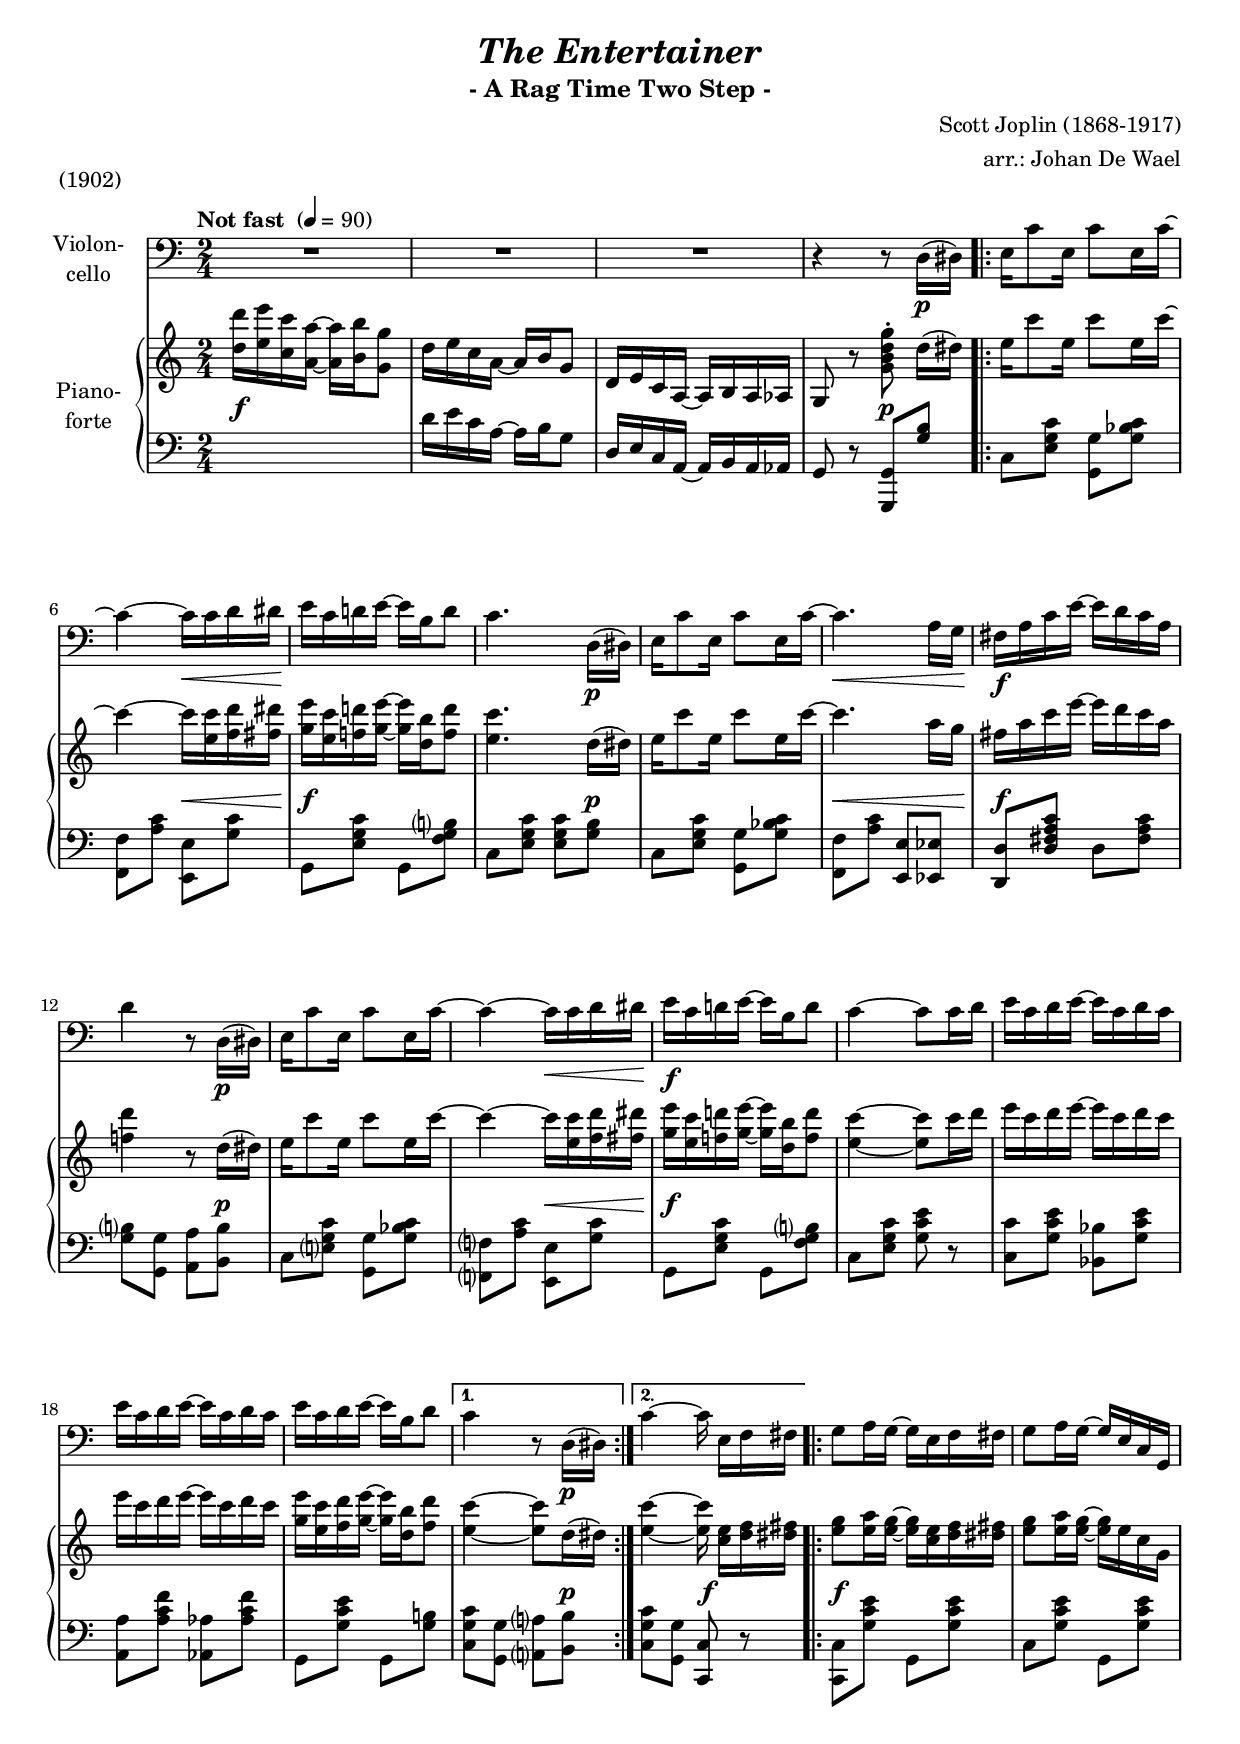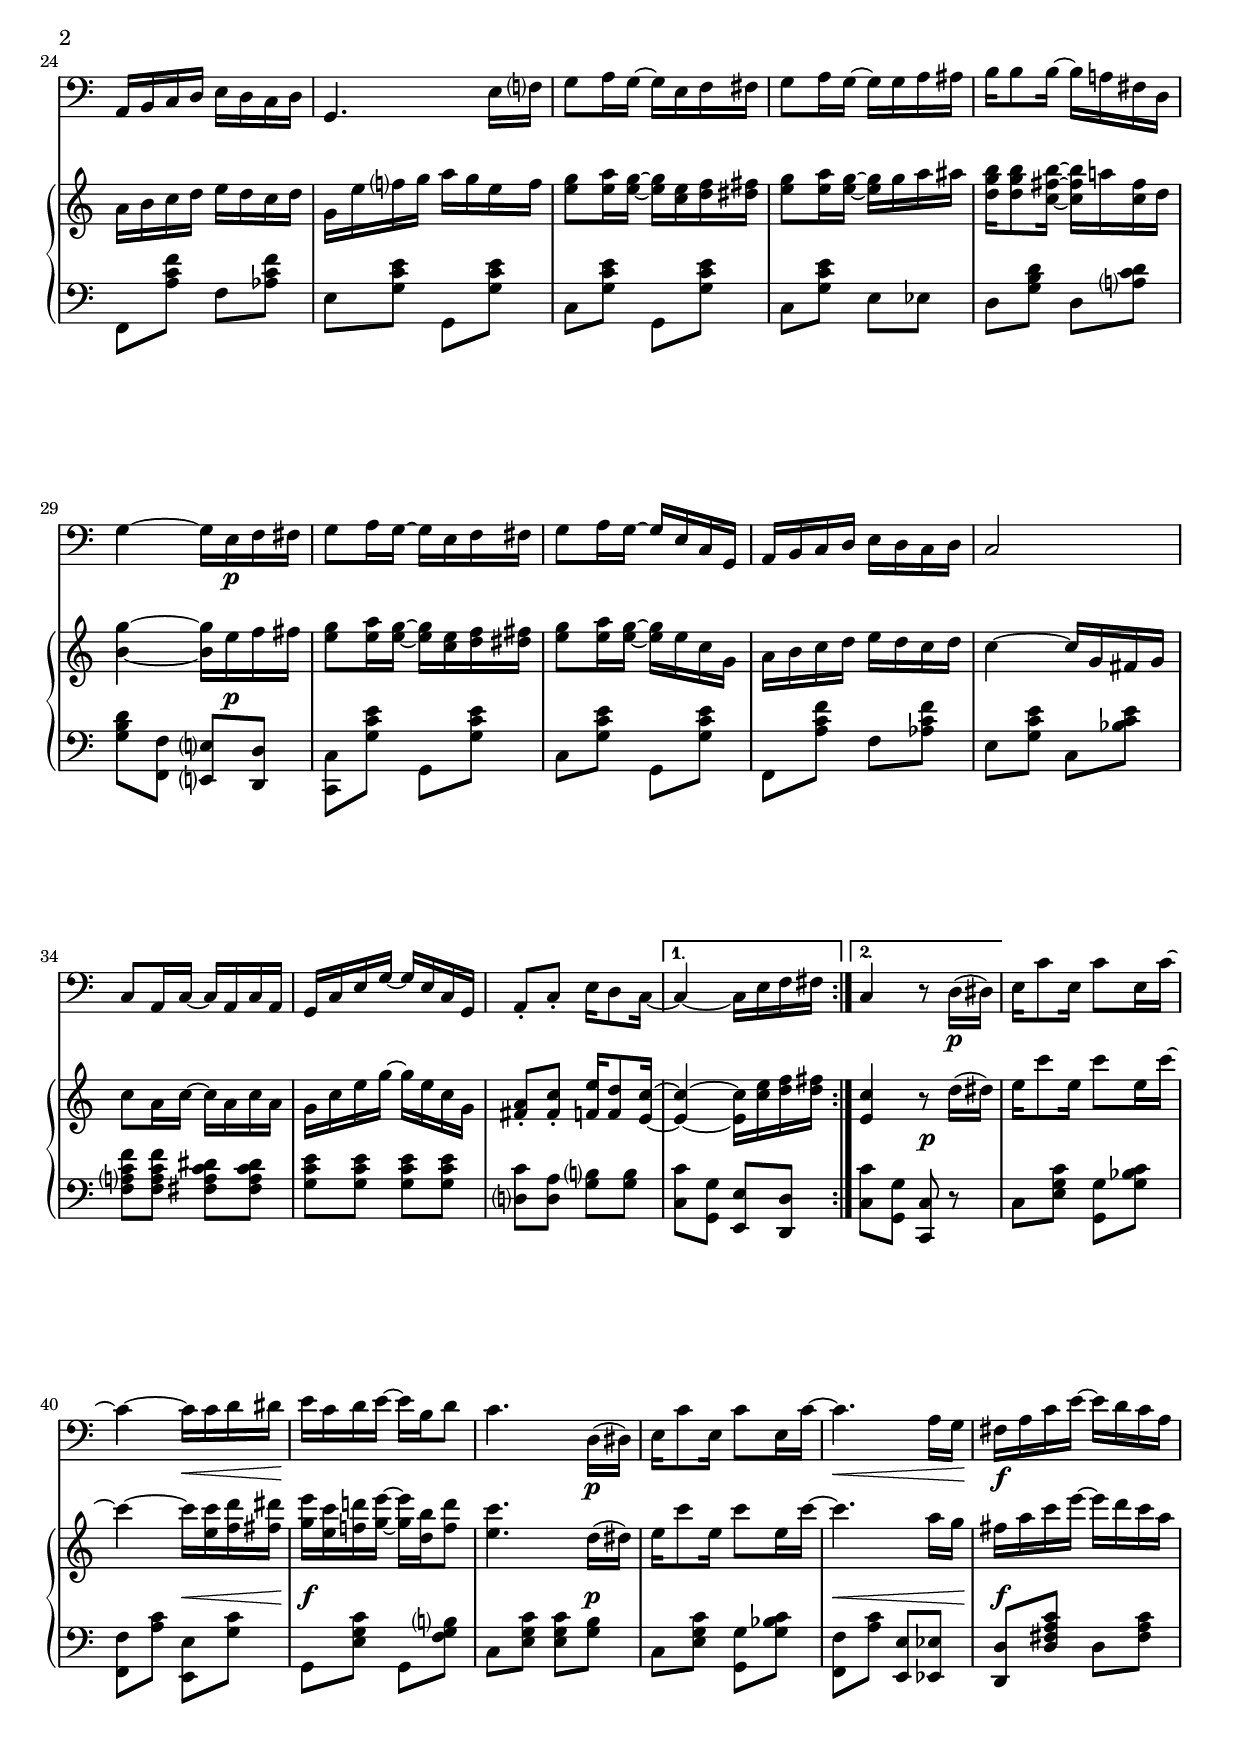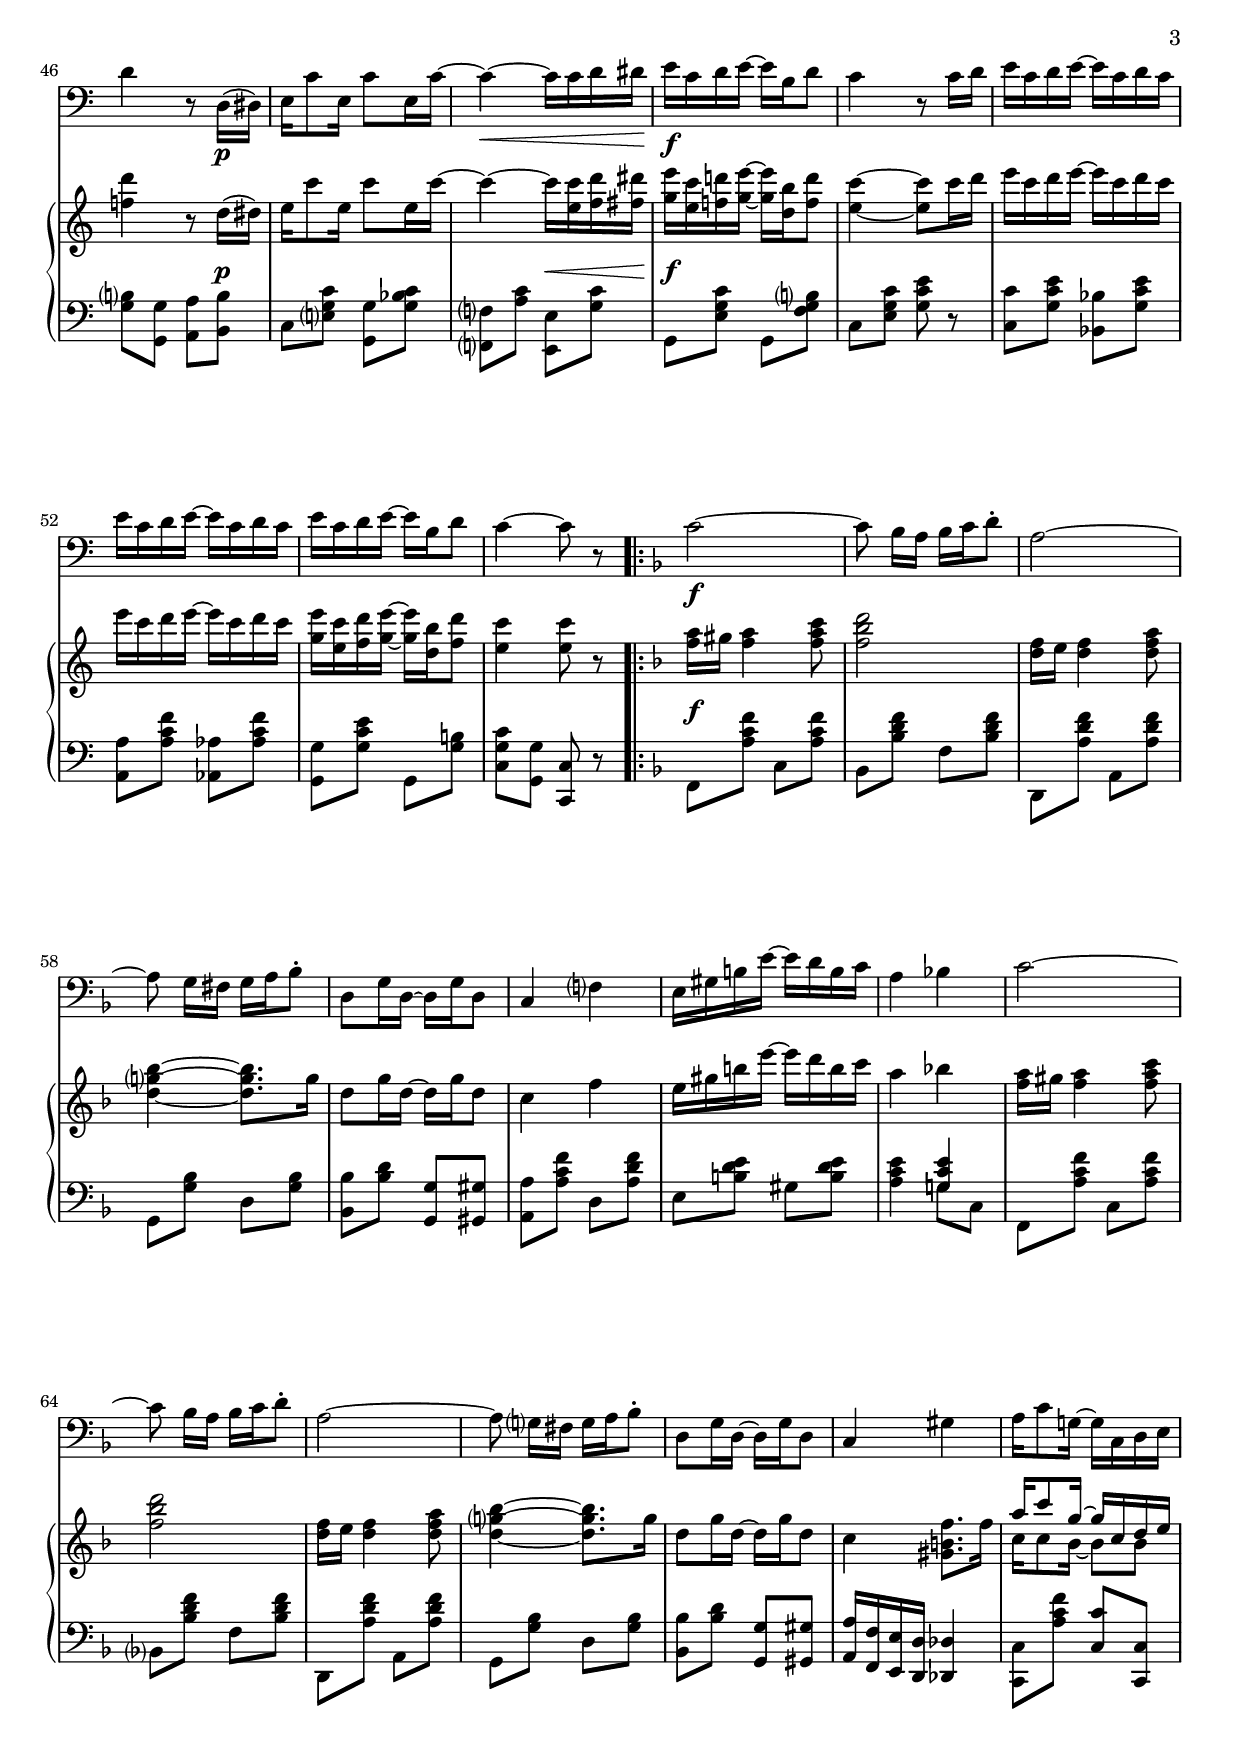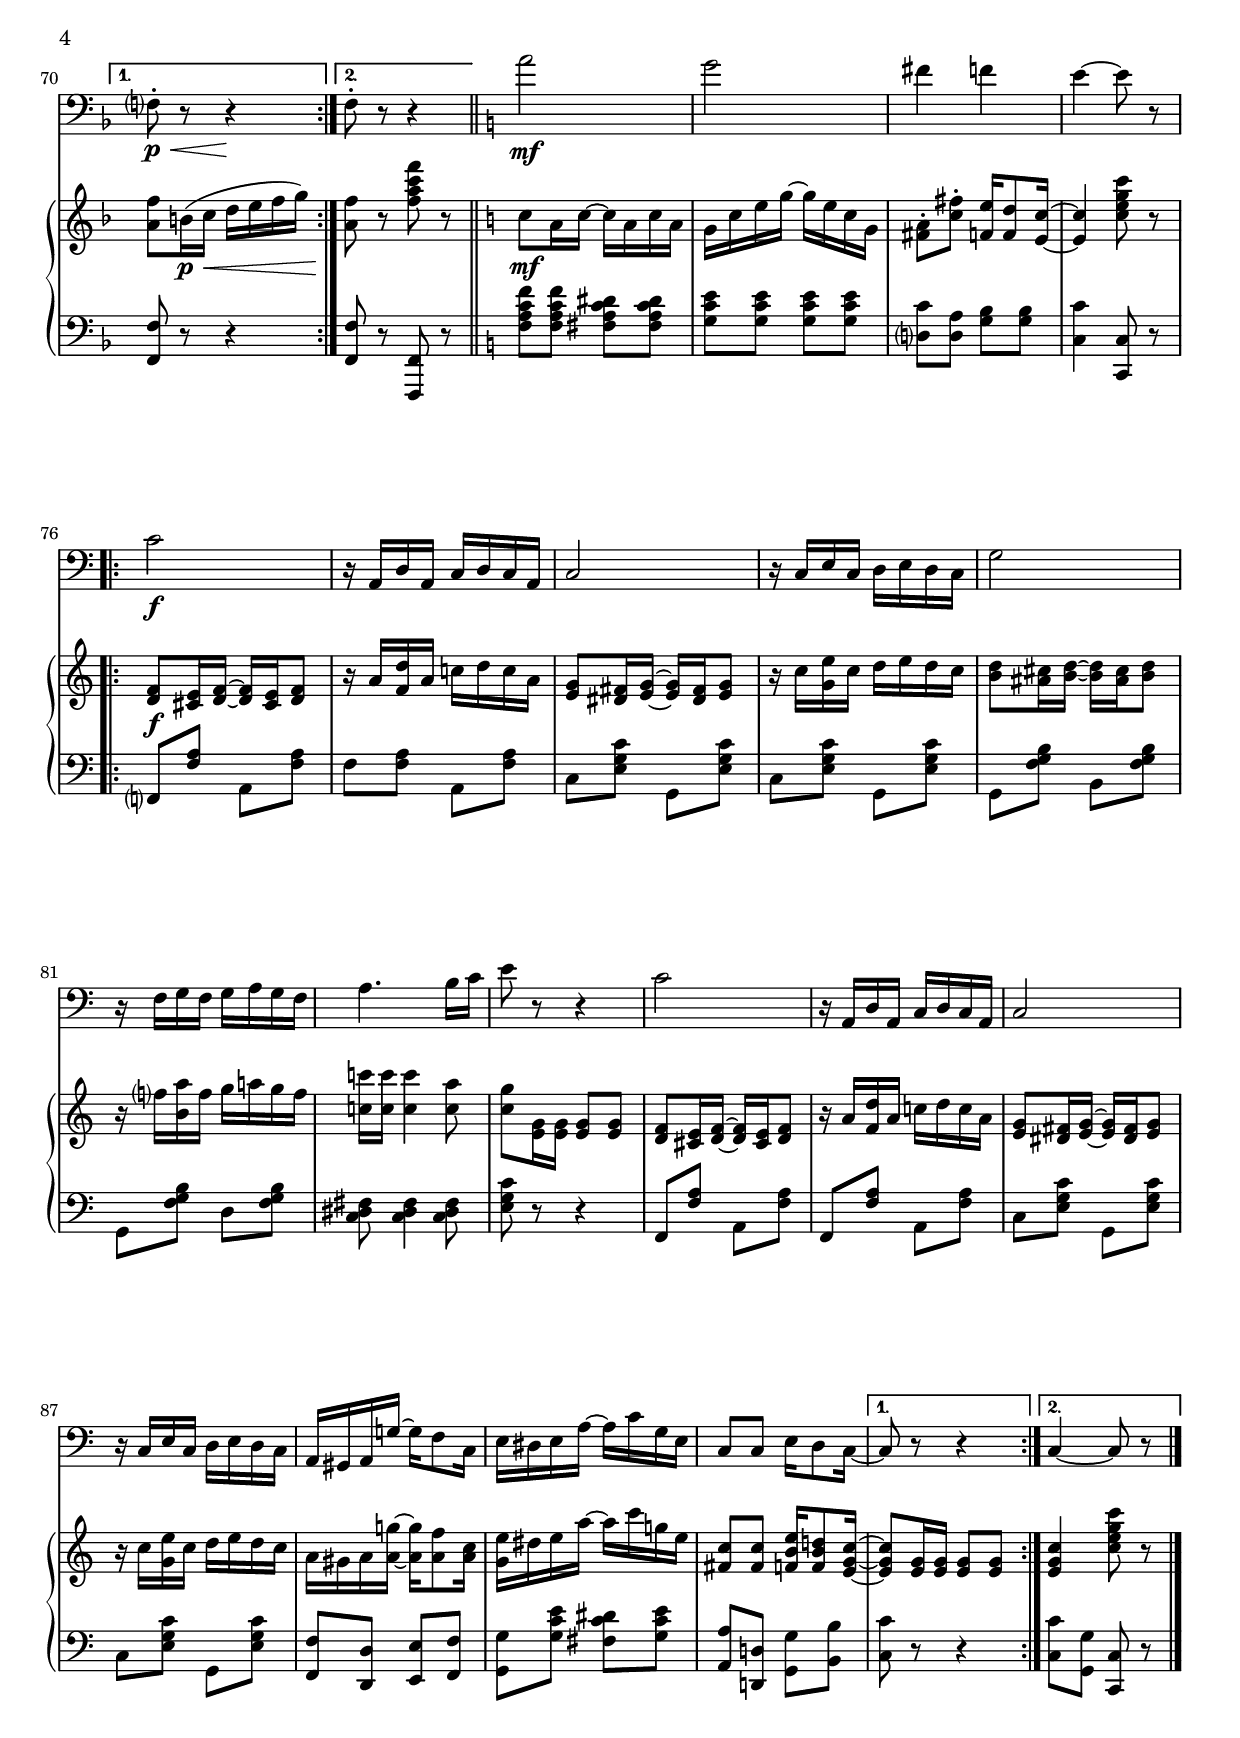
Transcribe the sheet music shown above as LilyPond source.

\version "2.18.2"
\include "deutsch.ly"

#(set-global-staff-size 19)

\header {
  title     = \markup \bold \italic "The Entertainer"
  subtitle  = "- A Rag Time Two Step -"
  composer  = "Scott Joplin (1868-1917)"
  arranger  = "arr.: Johan De Wael"
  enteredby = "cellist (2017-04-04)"
  piece     = "(1902)"
}

voiceconsts = {
  \key c \major
  \clef "bass"
  %\numericTimeSignature
  \compressFullBarRests
  \time 2/4
  % Set default beaming for all staves
  %\set Timing.beamExceptions = #'()
  %\set Timing.baseMoment = #(ly:make-moment 1 4)
  %\set Timing.beatStructure = #'(1 1 1)
  \tempo "Not fast " 4=90
}

%mist = "string ensemble 1"
%mist = "trumpet"
mist = "trombone"
miba = "drawbar organ"
%mikl = "accordion"
%mikl = "concertina"
mikl = "acoustic grand"

va = \relative c {
   \voiceconsts

   R2*3
   r4 r8 d16(\p dis)
   
   \repeat volta 2 {
     e c'8 e,16 c'8 e,16 c'~
     c4~ c16\< c d dis\!
     e c d! e~ e h d8
     c4. d,16(\p dis)
     e c'8 e,16 c'8 e,16 c'~
     c4.\< a16 g\!

     fis\f a c e~ e d c a
     d4 r8 d,16(\p dis)
     e c'8 e,16 c'8 e,16 c'~
     c4~ c16\< c d dis\!
     e\f c d! e~ e h d8
     c4~ c8 c16 d

     e c d e~ e c d c
     e c d e~ e c d c
     e c d e~ e h d8
   }
   \alternative {
     { c4 r8 d,16(\p dis) }
     { c'4~ c16 e,[ f fis] }
   }

   \repeat volta 2 {
     g8 a16 g~ g e f fis
     g8 a16 g~ g e c g
     a h c d e d c d
     g,4. e'16 f?
     g8 a16 g~ g e f fis

     g8 a16 g~ g g a ais
     h h8 h16~ h a! fis d
     g4~ g16 e\p f fis
     g8 a16 g~ g e f fis
     g8 a16 g~ g e c g

     a h c d e d c d
     c2
     c8 a16 c~ c a c a
     g c e g~ g e c g
     a8-. c-. e16 d8 c16~
   }
   \alternative {
     { c4~ c16 e f fis }
     { c4 r8 d16(\p dis) }
   }

   e c'8 e,16 c'8 e,16 c'~
   c4~ c16\< c d dis\!
   e c d e~ e h d8
   c4. d,16(\p dis)

   e c'8 e,16 c'8 e,16 c'~
   c4.\< a16 g\!
   fis\f a c e~ e d c a
   d4 r8 d,16(\p dis)
   e c'8 e,16 c'8 e,16 c'~
   c4~\< c16 c d dis\!

   e\f c d e~ e h d8
   c4 r8 c16 d
   e c d e~ e c d c
   e c d e~ e c d c
   e c d e~ e h d8
   c4~ c8 r \key f \major
   
   \repeat volta 2 {
     c2~\f
     c8 b16[ a] b c d8-.
     a2~
     a8 g16[ fis] g a b8-.
     d, g16 d~ d g d8
     c4 f?

     e16 gis h e~ e d h c
     a4 b!
     c2~
     c8 b16[ a] b c d8-.
     a2~
     a8 g?16[ fis] g a b8-.

     d, g16 d~ d g d8
     c4 gis'
     a16 c8 g!16~ g c, d e
   }
   \alternative {
     { f?8-.\p\< r r4\! }
     { f8-. r r4 }
   } \bar "||" \key c \major

   a'2\mf
   g
   fis4 f
   e~ e8 r
   
   \repeat volta 2 {
     c2\f
     r16 a, d a c d c a
     c2

     r16 c e c d e d c
     g'2
     r16 f g f g a g f
     a4. h16 c
     e8 r r4
     c2

     r16 a, d a c d c a
     c2
     r16 c e c d e d c
     a gis a g'!~ g f8 c16
     e dis e a~ a c g e

     c8 c e16 d8 c16~
   }
   \alternative {
     { c8 r r4 }
     { c4~ c8 r }
   } \bar "|."
}

vb = \relative c'' {
   \voiceconsts
   \clef "treble"

   <d d'>16 <e e'> <c c'> <a a'>~ <a a'> <h h'> <g g'>8
   d'16 e c a~ a h g8
   d16 e c a~ a h a as
   g8 r <g' h d g>-. d'16[( dis)]
   
   \repeat volta 2 {
     e c'8 e,16 c'8 e,16 c'~
     c4~ c16 <e, c'> <f d'> <fis dis'>
     <g e'> <e c'> <f! d'!> <g e'>~ <g e'> <d h'> <f d'>8
     <e c'>4. d16( dis)
     e c'8 e,16 c'8 e,16 c'~
     c4. a16 g

     fis a c e~ e d c a
     <f! d'>4 r8 d16( dis)
     e c'8 e,16 c'8 e,16 c'~
     c4~ c16 <e, c'> <f d'> <fis dis'>
     <g e'> <e c'> <f! d'!> <g e'>~ <g e'> <d h'> <f d'>8
     <e c'>4~ <e c'>8 c'16 d

     e c d e~ e c d c
     e c d e~ e c d c
     <g e'> <e c'> <f d'> <g e'>~ <g e'> <d h'> <f d'>8
   }
   \alternative {
     { <e c'>4~ <e c'>8 d16( dis) }
     { <e c'>4~ <e c'>16 <c e>[ <d f> <dis fis>] }
   }

   \repeat volta 2 {
     <e g>8 <e a>16 <e g>~ <e g> <c e> <d f> <dis fis>
     <e g>8 <e a>16 <e g>~ <e g> e c g
     a h c d e d c d
     g, e' f? g a g e f
     <e g>8 <e a>16 <e g>~ <e g> <c e> <d f> <dis fis>

     <e g>8 <e a>16 <e g>~ <e g> g a ais
     <d, g h> <d g h>8 <c fis h>16~ <c fis h> a'! <c, fis> d
     <h g'>4~ <h g'>16 e f fis
     <e g>8 <e a>16 <e g>~ <e g> <c e> <d f> <dis fis>
     <e g>8 <e a>16 <e g>~ <e g> e c g

     a h c d e d c d
     c4~ c16 g fis g
     c8 a16 c~ c a c a
     g c e g~ g e c g
     <fis a>8-. <fis c'>-. <f e'>16 <f d'>8 <e c'>16~
   }
   \alternative {
     { <e c'>4~ <e c'>16 <c' e> <d f> <d fis> }
     { <e, c'>4 r8 d'16( dis) }
   }
   e c'8 e,16 c'8 e,16 c'~
   c4~ c16 <e, c'> <f d'> <fis dis'>
   <g e'> <e c'> <f! d'!> <g e'>~ <g e'> <d h'> <f d'>8
   <e c'>4. d16( dis)
       
   e c'8 e,16 c'8 e,16 c'~
   c4. a16 g
   fis a c e~ e d c a
   <f! d'>4 r8 d16( dis)
   e c'8 e,16 c'8 e,16 c'~
   c4~ c16 <e, c'> <f d'> <fis dis'>
       
   <g e'> <e c'> <f! d'!> <g e'>~ <g e'> <d h'> <f d'>8
   <e c'>4~ <e c'>8 c'16 d
   e c d e~ e c d c
   e c d e~ e c d c
   <g e'> <e c'> <f d'> <g e'>~ <g e'> <d h'> <f d'>8
   <e c'>4 <e c'>8 r \key f \major

   \repeat volta 2 {
     <f a>16 gis <f a>4 <f a c>8
     <f b d>2
     <d f>16 e <d f>4 <d f a>8
     <d g? b>4~ <d g b>8. g16
     d8 g16 d~ d g d8
     c4 f

     e16 gis h e~ e d h c
     a4 b!
     <f a>16 gis <f a>4 <f a c>8
     <f b d>2
     <d f>16 e <d f>4 <d f a>8
     <d g? b>4~ <d g b>8. g16

     d8 g16 d~ d g d8
     c4 <gis h f'>8. f'16
     << { a c8 g16~ g c, d e } \\ { c c8 b16~ b8 b } >>
   }
   \alternative {
     { <a f'> h16( c d e f g) }
     { <a, f'>8 r <f' a c f> r }
   } \bar "||" \key c \major

   c a16 c~ c a c a
   g c e g~ g e c g
   <fis a>8-. <c' fis>-. <f, e'>16 <f d'>8 <e c'>16~
   <e c'>4 <c' e g c>8 r
       
   \repeat volta 2 {
     <d, f> <cis e>16 <d f>~ <d f> <cis e> <d f>8
     r16 a' <f d'> a c! d c a
     <e g>8 <dis fis>16 <e g>~ <e g> <dis fis> <e g>8

     r16 c' <g e'> c d e d c
     <h d>8 <ais cis>16 <h d>~ <h d> <ais cis> <h d>8
     r16 f'? <h, a'> f' g a! g f
     <c! c'!> <c c'> <c c'>4 <c a'>8
     <c g'> <e, g>16 <e g> <e g>8 <e g>
     <d f> <cis e>16 <d f>~ <d f> <cis e> <d f>8

     r16 a' <f d'> a c! d c a
     <e g>8 <dis fis>16 <e g>~ <e g> <dis fis> <e g>8
     r16 c' <g e'> c d e d c
     a gis a <a g'!>~ <a g'> <a f'>8 <a c>16
     <g e'> dis' e a~ a c g! e

     <fis, c'>8 <fis c'> <f h e>16 <f h d!>8 <e g c>16~
   }
   \alternative {
     { <e g c>8 <e g>16 <e g> <e g>8 <e g> }
     { <e g c>4 <c' e g c>8 r }
   } \bar "|."
}

vc = \relative c' {
   \voiceconsts

   s2
   d16 e c a~ a h g8
   d16 e c a~ a h a as
   g8 r <g, g'> <g'' h>
   
   \repeat volta 2 {
     c, <e g c> <g, g'> <g' b c>
     <f, f'> <a' c> <e, e'> <g' c>
     g, <e' g c> g, <f' g h?>
     c <e g c> <e g c> <g h>
     c, <e g c> <g, g'> <g' b c>
     <f, f'> <a' c> <e, e'> <es es'>

     <d d'> <d' fis a c> d <fis a c>
     <g h?> <g, g'> <a a'> <h h'>
     c <e? g c> <g, g'> <g' b c>
     <f,? f'?> <a' c> <e, e'> < g' c>
     g, <e' g c> g, <f' g h?>
     c <e g c> <g c e> r

     <c, c'> <g' c e> <b, b'> <g' c e>
     <a, a'> <a' c f> <as, as'> <as' c f>
     g, <g' c e> g, <g' h!>
   }
   \alternative {
     { <c, g' c> <g g'> <a? a'?> <h h'> }
     { <c g' c> <g g'> <c, c'> r }
   }

   \repeat volta 2 {
     <c c'> <g'' c e> g, <g' c e>
     c, <g' c e> g, <g' c e>
     f, <a' c f> f <as c f>
     e <g c e> g, <g' c e>
     c, <g' c e> g, <g' c e>

     c, <g' c e> e es
     d <g h d> d <a'? c d>
     <g h d> <f, f'> <e? e'?> <d d'>
     <c c'> <g'' c e> g, <g' c e>
     c, <g' c e> g, <g' c e>

     f, <a' c f> f <as c f>
     e <g c e> c, <b' c e>
     <f a? c f> <f a c f> <fis a c dis> <fis a c dis>
     <g c e> <g c e> <g c e> <g c e>
     <d? c'> <d a'> <g h?> <g h>
   }
   \alternative {
     { <c, c'> <g g'> <e e'> <d d'> }
     { <c' c'> <g g'> <c, c'> r }
   }
   c' <e g c> <g, g'> <g' b c>
   <f, f'> <a' c> <e, e'> <g' c>
   g, <e' g c> g, <f' g h?>
   c <e g c> <e g c> <g h>
   
   c, <e g c> <g, g'> <g' b c>
   <f, f'> <a' c> <e, e'> <es es'>
   <d d'> <d' fis a c> d <fis a c>
   <g h?> <g, g'> <a a'> <h h'>
   c <e? g c> <g, g'> <g' b c>
   <f,? f'?> <a' c> <e, e'> < g' c>
   
   g, <e' g c> g, <f' g h?>
   c <e g c> <g c e> r
   <c, c'> <g' c e> <b, b'> <g' c e>
   <a, a'> <a' c f> <as, as'> <as' c f>
   <g, g'> <g' c e> g, <g' h!>
   <c, g' c> <g g'> <c, c'> r \key f \major
   
   \repeat volta 2 {
     f <a' c f> c, <a' c f>
     b, <b' d f> f <b d f>
     d,, <a'' d f> a, <a' d f>
     g, <g' b> d <g b>
     <b, b'> <b' d> <g, g'> <gis gis'>
     <a a'> <a' c f> d, <a' d f>

     e <h' d e> gis <h d e>
     <a c e>4 << <g! c e> \\ { g!8 c, } >>
     f, <a' c f> c, <a' c f>
     b,? <b' d f> f <b d f>
     d,, <a'' d f> a, <a' d f>
     g, <g' b> d <g b>

     <b, b'> <b' d> <g, g'> <gis gis'>
     <a a'>16 <f f'> <e e'> <d d'> <des des'>4
     <c c'>8 <a'' c f> <c, c'> <c, c'>
   }
   \alternative {
     { <f f'> r r4 }
     { <f f'>8 r <f, f'> r  }
   } \bar "||" \key c \major

   <f'' a c f> <f a c f> <fis a c dis> <fis a c dis>
   <g c e> <g c e> <g c e> <g c e>
   <d? c'> <d a'> <g h> <g h>
   <c, c'>4 <c, c'>8 r
   
   \repeat volta 2 {
     f? <f' a> a, <f' a>
     f <f a> a, <f' a>
     c <e g c> g, <e' g c>

     c <e g c> g, <e' g c>
     g, <f' g h> h, <f' g h>
     g, <f' g h> d <f g h>
     <dis fis c> <dis fis c>4 <dis fis c>8
     <e g c> r r4
     f,8 <f' a> a, <f' a>

     f, <f' a> a, <f' a>
     c <e g c> g, <e' g c>
     c <e g c> g, <e' g c>
     <f, f'> <d d'> <e e'> <f f'>
     <g g'> <g' c e> <fis c' dis> <g c e>

     <a, a'> <d,! d'!> <g g'> <h h'>
   }
   \alternative {
     { <c c'> r r4 }
     { <c c'>8 <g g'> <c, c'> r }
   } \bar "|."
}

dy = {
  s2*3\f
  s4 s\p
  s2
  s4 s16\< s8 s16\!
  s2\f
  s4. s8\p
  s2
  s4..\< s16\!
  s2\f
  s4. s8\p
  s2
  s4 s16\< s8 s16\!
  s2*5\f
  s4. s8\p
  s4 s\f
  s2*7\f
  s4 s16 s8.\p
  s2*8
  s4 s\p
  s2
  s4 s16\< s8 s16\!
  s2\f
  s4. s8\p
  s2
  s16\< s4. s16\!
  s2\f
  s4. s8\p
  s2
  s4 s16\< s8 s16\!
  s2*6\f
  s2*15\f
  s8 s4.\p\<
  s2\!
  s2*4\mf
  s2\f
}


music = <<
      \new Staff {
        \set Staff.midiInstrument = \mist
        \set Staff.instrumentName = \markup \center-column { "Violon-" "cello" }
        \transpose c c { \va }
      }

      \new PianoStaff <<
        \set PianoStaff.instrumentName = \markup \center-column { "Piano-" "forte" }
        \new Staff {
          \set Staff.midiInstrument = \mikl
          \transpose c c { \vb }
        }

        \new Dynamics \dy

        \new Staff {
          \set Staff.midiInstrument = \mikl
          \transpose c c { \vc }
        }
        >>
>>

\book {
  \score {
   \music
    \layout {}
  }

  \score {
    \unfoldRepeats \music

    \midi {
      \context {
        \Score
      }
    }
  }
}
